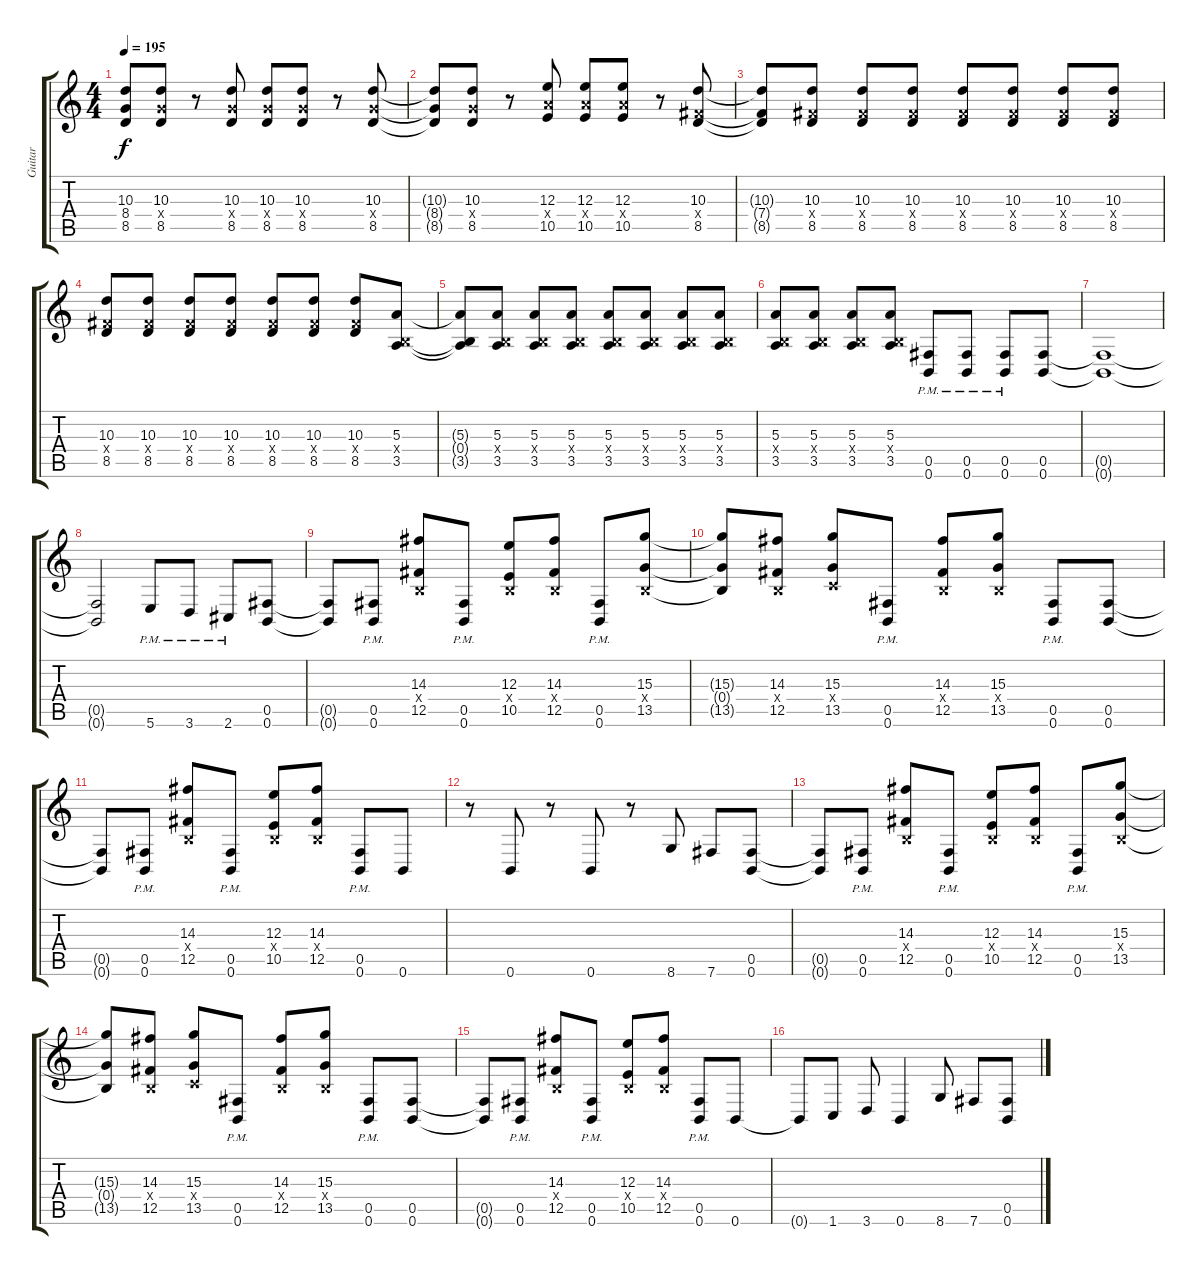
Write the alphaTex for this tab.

\track ("Guitar" "Guitar") {instrument distortionguitar}
\staff {score tabs}
\tuning (Db4 Ab3 E3 B2 Gb2 B1) {hide}
\ts (4 4)
\tempo 195
\clef g2
\ks c
(10.3{t} 8.4{t} 8.5{t}).8{dy f} (10.3 8.4{x} 8.5).8 r.8 (10.3 8.4{x} 8.5).8 (10.3 8.4{x} 8.5).8 (10.3 8.4{x} 8.5).8 r.8 (10.3 8.4{x} 8.5).8 |
(10.3{t} 8.4{t} 8.5{t}).8 (10.3 8.4{x} 8.5).8 r.8 (12.3 10.4{x} 10.5).8 (12.3 10.4{x} 10.5).8 (12.3 10.4{x} 10.5).8 r.8 (10.3 7.4{x} 8.5).8 |
(10.3{t} 7.4{t} 8.5{t}).8 (10.3 7.4{x} 8.5).8 (10.3 7.4{x} 8.5).8 (10.3 7.4{x} 8.5).8 (10.3 7.4{x} 8.5).8 (10.3 7.4{x} 8.5).8 (10.3 7.4{x} 8.5).8 (10.3 7.4{x} 8.5).8 |
(10.3 7.4{x} 8.5).8 (10.3 7.4{x} 8.5).8 (10.3 7.4{x} 8.5).8 (10.3 7.4{x} 8.5).8 (10.3 7.4{x} 8.5).8 (10.3 7.4{x} 8.5).8 (10.3 7.4{x} 8.5).8 (5.3 0.4{x} 3.5).8 |
(5.3{t} 0.4{t} 3.5{t}).8 (5.3 0.4{x} 3.5).8 (5.3 0.4{x} 3.5).8 (5.3 0.4{x} 3.5).8 (5.3 0.4{x} 3.5).8 (5.3 0.4{x} 3.5).8 (5.3 0.4{x} 3.5).8 (5.3 0.4{x} 3.5).8 |
(5.3 0.4{x} 3.5).8 (5.3 0.4{x} 3.5).8 (5.3 0.4{x} 3.5).8 (5.3 0.4{x} 3.5).8 (0.5{pm} 0.6{pm}).8 (0.5{pm} 0.6{pm}).8 (0.5{pm} 0.6{pm}).8 (0.5 0.6).8 |
(0.5{t} 0.6{t}).1 |
(0.5{t} 0.6{t}).2 5.6{pm}.8 3.6{pm}.8 2.6{pm}.8 (0.5 0.6).8 |
(0.5{t} 0.6{t}).8 (0.5{pm} 0.6{pm}).8 (14.3 0.4{x} 12.5).8 (0.5{pm} 0.6{pm}).8 (12.3 0.4{x} 10.5).8 (14.3 0.4{x} 12.5).8 (0.5{pm} 0.6{pm}).8 (15.3 0.4{x} 13.5).8 |
(15.3{t} 0.4{t} 13.5{t}).8 (14.3 0.4{x} 12.5).8 (15.3 1.4{x} 13.5).8 (0.5{pm} 0.6{pm}).8 (14.3 0.4{x} 12.5).8 (15.3 0.4{x} 13.5).8 (0.5{pm} 0.6{pm}).8 (0.5 0.6).8 |
(0.5{t} 0.6{t}).8 (0.5{pm} 0.6{pm}).8 (14.3 0.4{x} 12.5).8 (0.5{pm} 0.6{pm}).8 (12.3 0.4{x} 10.5).8 (14.3 0.4{x} 12.5).8 (0.5{pm} 0.6{pm}).8 0.6.8 |
r.8 0.6.8 r.8 0.6.8 r.8 8.6.8 7.6.8 (0.5 0.6).8 |
(0.5{t} 0.6{t}).8 (0.5{pm} 0.6{pm}).8 (14.3 0.4{x} 12.5).8 (0.5{pm} 0.6{pm}).8 (12.3 0.4{x} 10.5).8 (14.3 0.4{x} 12.5).8 (0.5{pm} 0.6{pm}).8 (15.3 0.4{x} 13.5).8 |
(15.3{t} 0.4{t} 13.5{t}).8 (14.3 0.4{x} 12.5).8 (15.3 1.4{x} 13.5).8 (0.5{pm} 0.6{pm}).8 (14.3 0.4{x} 12.5).8 (15.3 0.4{x} 13.5).8 (0.5{pm} 0.6{pm}).8 (0.5 0.6).8 |
(0.5{t} 0.6{t}).8 (0.5{pm} 0.6{pm}).8 (14.3 0.4{x} 12.5).8 (0.5{pm} 0.6{pm}).8 (12.3 0.4{x} 10.5).8 (14.3 0.4{x} 12.5).8 (0.5{pm} 0.6{pm}).8 0.6.8 |
0.6{t}.8 1.6.8 3.6.8 0.6.4 8.6.8 7.6.8 (0.5 0.6).8
